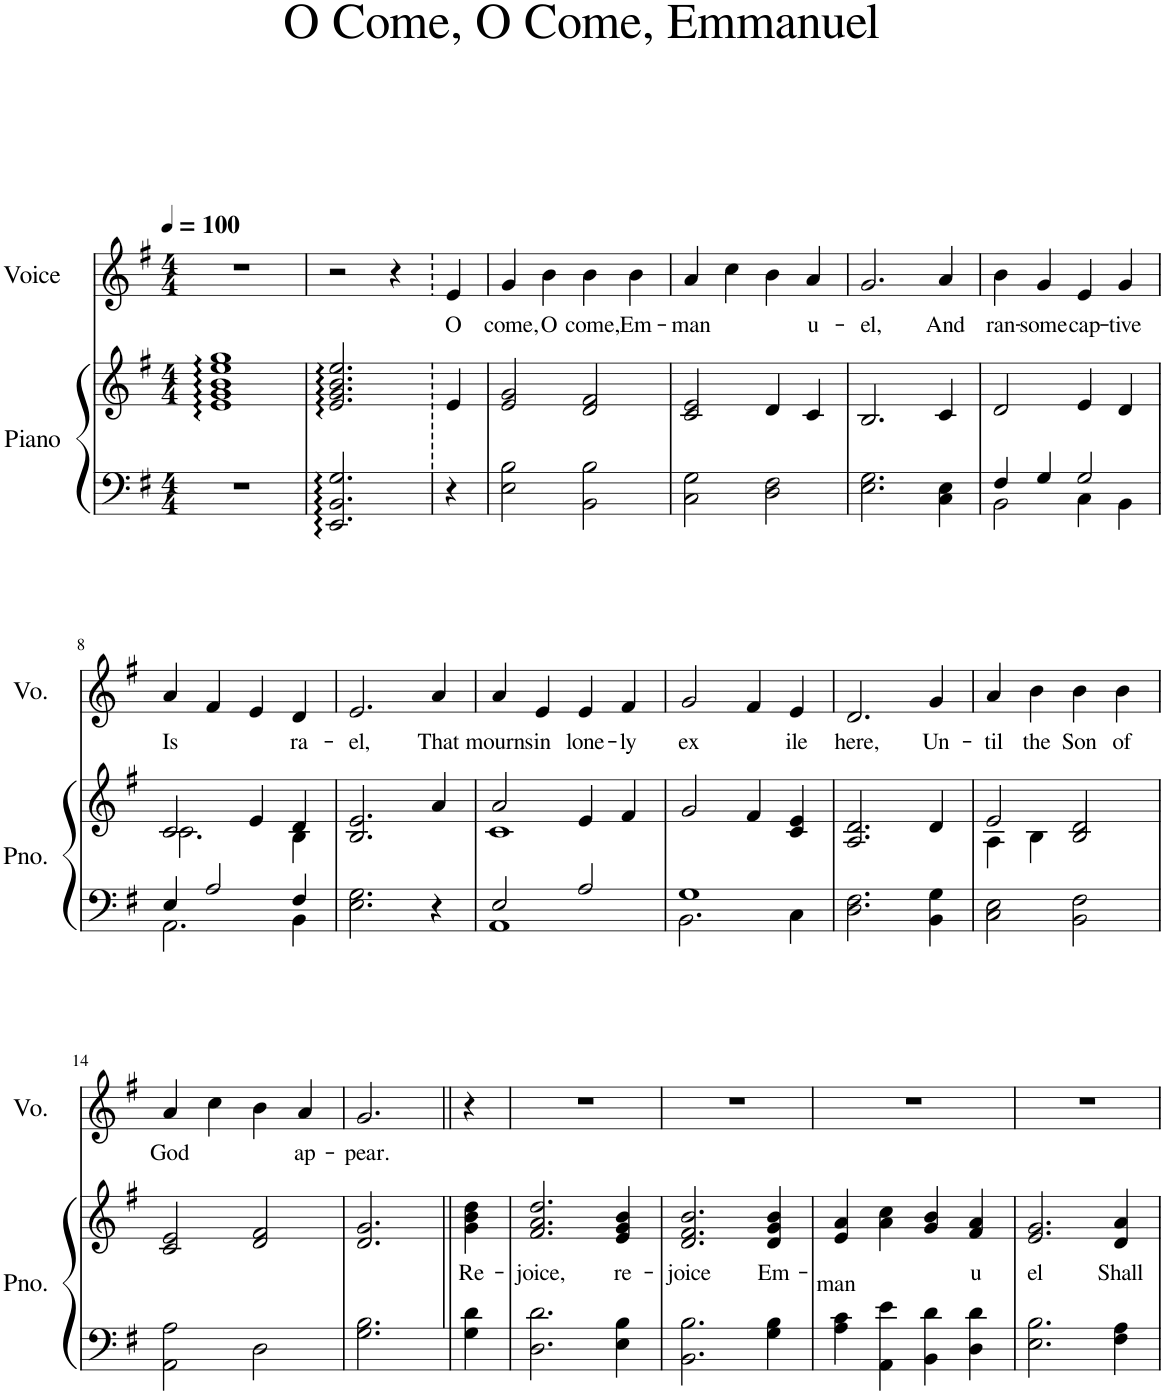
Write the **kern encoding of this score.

**kern	**kern	**text	**kern	**text
*part2	*part2	*part2	*part1	*part1
*staff3	*staff2	*staff2	*staff1	*staff1
*I"Piano	*	*	*I"Voice	*
*I'Pno.	*	*	*I'Vo.	*
*clefF4	*clefG2	*	*clefG2	*
*k[f#]	*k[f#]	*	*k[f#]	*
*M4/4	*M4/4	*	*M4/4	*
*MM100	*MM100	*	*MM100	*
=1	=1	=1	=1	=1
1r	1e:: 1g:: 1b:: 1ee:: 1gg::	.	1r	.
=2	=2	=2	=2	=2
2.EE/: 2.BB/: 2.G/:	2.e/:: 2.g/:: 2.b/:: 2.ee/::	.	2r	.
.	.	.	4r	.
=3	=3	=3	=3	=3
!	!	!	!	!LO:LY:b
4r	4e/	.	4e/	O
=4	=4	=4	=4	=4
!	!	!	!	!LO:LY:b
2E\ 2B\	2e/ 2g/	.	4g/	come,
!	!	!	!	!LO:LY:b
.	.	.	4b\	O
!	!	!	!	!LO:LY:b
2BB\ 2B\	2d/ 2f#/	.	4b\	come,
!	!	!	!	!LO:LY:b
.	.	.	4b\	Em-
=5	=5	=5	=5	=5
!	!	!	!	!LO:LY:b
2C\ 2G\	2c/ 2e/	.	4a/	-man
.	.	.	4cc\	.
2D\ 2F#\	4d/	.	4b\	.
!	!	!	!	!LO:LY:b
.	4c/	.	4a/	u-
=6	=6	=6	=6	=6
!	!	!	!	!LO:LY:b
2.E\ 2.G\	2.B/	.	2.g/	-el,
!	!	!	!	!LO:LY:b
4C\ 4E\	4c/	.	4a/	And
=7	=7	=7	=7	=7
*^	*	*	*	*
!	!	!	!	!	!LO:LY:b
2BB\	4F#/	2d/	.	4b\	ran-
!	!	!	!	!	!LO:LY:b
.	4G/	.	.	4g/	-some
!	!	!	!	!	!LO:LY:b
2G/	4C\	4e/	.	4e/	cap-
!	!	!	!	!	!LO:LY:b
.	4BB\	4d/	.	4g/	-tive
!!LO:LB:g=z
=8	=8	=8	=8	=8	=8
*	*	*^	*	*	*
!	!	!	!	!	!	!LO:LY:b
2.AA\	4E/	2c/	2.c\	.	4a/	Is
.	2A/	.	.	.	4f#/	.
.	.	4e/	.	.	4e/	.
!	!	!	!	!	!	!LO:LY:b
4BB\	4F#/	4d/	4B\	.	4d/	ra-
=9	=9	=9	=9	=9	=9	=9
!	!	!	!	!	!	!LO:LY:b
*v	*v	*	*	*	*	*
*	*v	*v	*	*	*
2.E\ 2.G\	2.B/ 2.e/	.	2.e/	-el,
!	!	!	!	!LO:LY:b
4r	4a/	.	4a/	That
=10	=10	=10	=10	=10
*^	*^	*	*	*
!	!	!	!	!	!	!LO:LY:b
2E/	1AA	2a/	1c	.	4a/	mourns
!	!	!	!	!	!	!LO:LY:b
.	.	.	.	.	4e/	in
!	!	!	!	!	!	!LO:LY:b
2A/	.	4e/	.	.	4e/	lone-
!	!	!	!	!	!	!LO:LY:b
.	.	4f#/	.	.	4f#/	-ly
*	*	*v	*v	*	*	*
=11	=11	=11	=11	=11	=11
!	!	!	!	!	!LO:LY:b
2.BB\	1G	2g/	.	2g/	ex
.	.	4f#/	.	4f#/	.
!	!	!	!	!	!LO:LY:b
4C\	.	4c/ 4e/	.	4e/	ile
*v	*v	*	*	*	*
=12	=12	=12	=12	=12
!	!	!	!	!LO:LY:b
2.D\ 2.F#\	2.A/ 2.d/	.	2.d/	here,
!	!	!	!	!LO:LY:b
4BB\ 4G\	4d/	.	4g/	Un-
=13	=13	=13	=13	=13
*	*^	*	*	*
!	!	!	!	!	!LO:LY:b
2C\ 2E\	2e/	4A\	.	4a/	-til
!	!	!	!	!	!LO:LY:b
.	.	4B\	.	4b\	the
!	!	!	!	!	!LO:LY:b
2BB\ 2F#\	2d/	2B/	.	4b\	Son
!	!	!	!	!	!LO:LY:b
.	.	.	.	4b\	of
*	*v	*v	*	*	*
!!LO:LB:g=z
=14	=14	=14	=14	=14
!	!	!	!	!LO:LY:b
2AA\ 2A\	2c/ 2e/	.	4a/	God
.	.	.	4cc\	.
2D\	2d/ 2f#/	.	4b\	.
!	!	!	!	!LO:LY:b
.	.	.	4a/	ap-
=15	=15	=15	=15	=15
!	!	!	!	!LO:LY:b
2.G\ 2.B\	2.d/ 2.g/	.	2.g/	-pear.
=16||	=16||	=16||	=16||	=16||
!	!	!LO:LY:b	!	!
4G\ 4d\	4g\ 4b\ 4dd\	Re-	4r	.
=17	=17	=17	=17	=17
!	!	!LO:LY:b	!	!
2.D\ 2.d\	2.f#/ 2.a/ 2.dd/	-joice,	1r	.
!	!	!LO:LY:b	!	!
4E\ 4B\	4e/ 4g/ 4b/	re-	.	.
=18	=18	=18	=18	=18
!	!	!LO:LY:b	!	!
2.BB\ 2.B\	2.d/ 2.f#/ 2.b/	-joice	1r	.
!	!	!LO:LY:b	!	!
4G\ 4B\	4d/ 4g/ 4b/	Em-	.	.
=19	=19	=19	=19	=19
!	!	!LO:LY:b	!	!
4A\ 4c\	4e/ 4a/	-man	1r	.
4AA\ 4e\	4a\ 4cc\	.	.	.
4BB\ 4d\	4g/ 4b/	.	.	.
!	!	!LO:LY:b	!	!
4D\ 4d\	4f#/ 4a/	u	.	.
=20	=20	=20	=20	=20
!	!	!LO:LY:b	!	!
2.E\ 2.B\	2.e/ 2.g/	el	1r	.
!	!	!LO:LY:b	!	!
4F#\ 4A\	4d/ 4a/	Shall	.	.
=	=	=	=	=
*-	*-	*-	*-	*-
